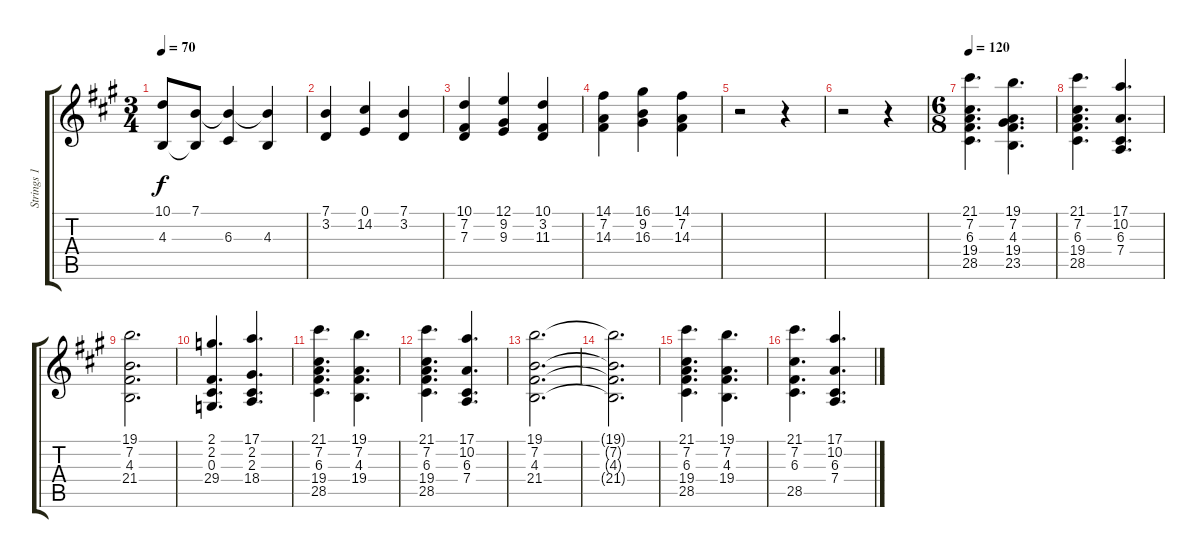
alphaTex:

\track ("Strings 1" "Strings 1") {instrument synthstrings1}
\staff {score tabs}
\tuning (E4 B3 G3 D3 A2 E2) {hide}
\ts (3 4)
\tempo 70
\clef g2
\ks a
(10.1 4.3).8{dy f} (7.1 4.3{t}).8 (7.1{t} 6.3).4 (7.1{t} 4.3).4 |
(7.1 3.2).4 (0.1 14.2).4 (7.1 3.2).4 |
(10.1 7.2 7.3).4 (12.1 9.2 9.3).4 (10.1 3.2 11.3).4 |
(14.1 7.2 14.3).4 (16.1 9.2 16.3).4 (14.1 7.2 14.3).4 |
r.2 r.4 |
r.2 r.4 |
\ts (6 8)
\tempo 120
(21.1 7.2 6.3 19.4 28.5).4{d} (19.1 7.2 4.3 19.4 23.5).4{d} |
(21.1 7.2 6.3 19.4 28.5).4{d} (17.1 10.2 6.3 7.4).4{d} |
(19.1 7.2 4.3 21.4).2{d} |
(2.1 2.2 0.3 29.4).4{d} (17.1 2.2 2.3 18.4).4{d} |
(21.1 7.2 6.3 19.4 28.5).4{d} (19.1 7.2 4.3 19.4).4{d} |
(21.1 7.2 6.3 19.4 28.5).4{d} (17.1 10.2 6.3 7.4).4{d} |
(19.1 7.2 4.3 21.4).2{d} |
(19.1{t} 7.2{t} 4.3{t} 21.4{t}).2{d} |
(21.1 7.2 6.3 19.4 28.5).4{d} (19.1 7.2 4.3 19.4).4{d} |
(21.1 7.2 6.3 28.5).4{d} (17.1 10.2 6.3 7.4).4{d}
